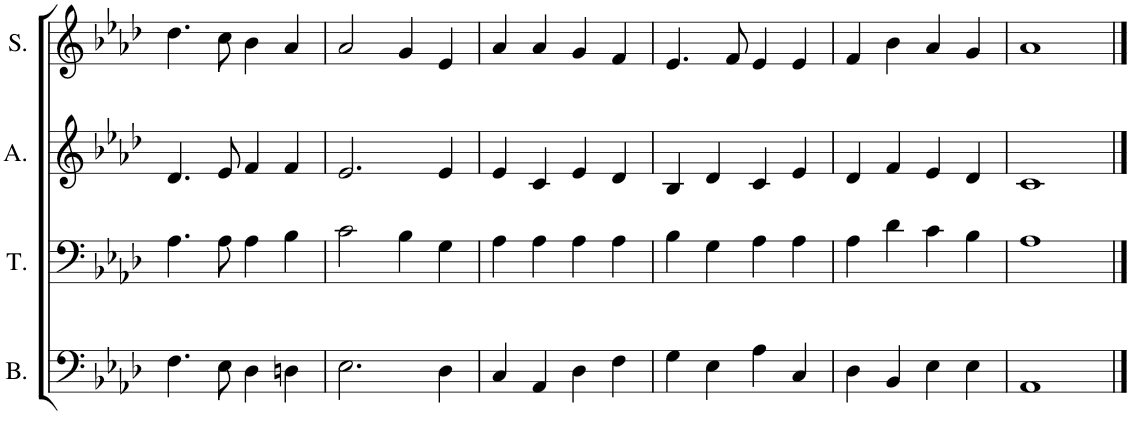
**kern	**kern	**kern	**kern
*part4	*part3	*part2	*part1
*staff4	*staff3	*staff2	*staff1
*I"Bass	*I"Tenor	*I"Alto	*I"Soprano
*I'B.	*I'T.	*I'A.	*I'S.
!!LO:PB:g=z
*clefF4	*clefF4	*clefG2	*clefG2
*k[b-e-a-d-]	*k[b-e-a-d-]	*k[b-e-a-d-]	*k[b-e-a-d-]
*M4/4	*M4/4	*M4/4	*M4/4
=12	=12	=12	=12
4.F\	4.A-\	4.d-/	4.dd-\
8E-\	8A-\	8e-/	8cc\
4D-\	4A-\	4f/	4b-\
4Dn\	4B-\	4f/	4a-/
=13	=13	=13	=13
2.E-\	2c\	2.e-/	2a-/
.	4B-\	.	4g/
4D-\	4G\	4e-/	4e-/
=14	=14	=14	=14
4C/	4A-\	4e-/	4a-/
4AA-/	4A-\	4c/	4a-/
4D-\	4A-\	4e-/	4g/
4F\	4A-\	4d-/	4f/
=15	=15	=15	=15
4G\	4B-\	4B-/	4.e-/
4E-\	4G\	4d-/	.
.	.	.	8f/
4A-\	4A-\	4c/	4e-/
4C/	4A-\	4e-/	4e-/
=16	=16	=16	=16
4D-\	4A-\	4d-/	4f/
4BB-/	4d-\	4f/	4b-\
4E-\	4c\	4e-/	4a-/
4E-\	4B-\	4d-/	4g/
=17	=17	=17	=17
1AA-	1A-	1c	1a-
==	==	==	==
*-	*-	*-	*-
